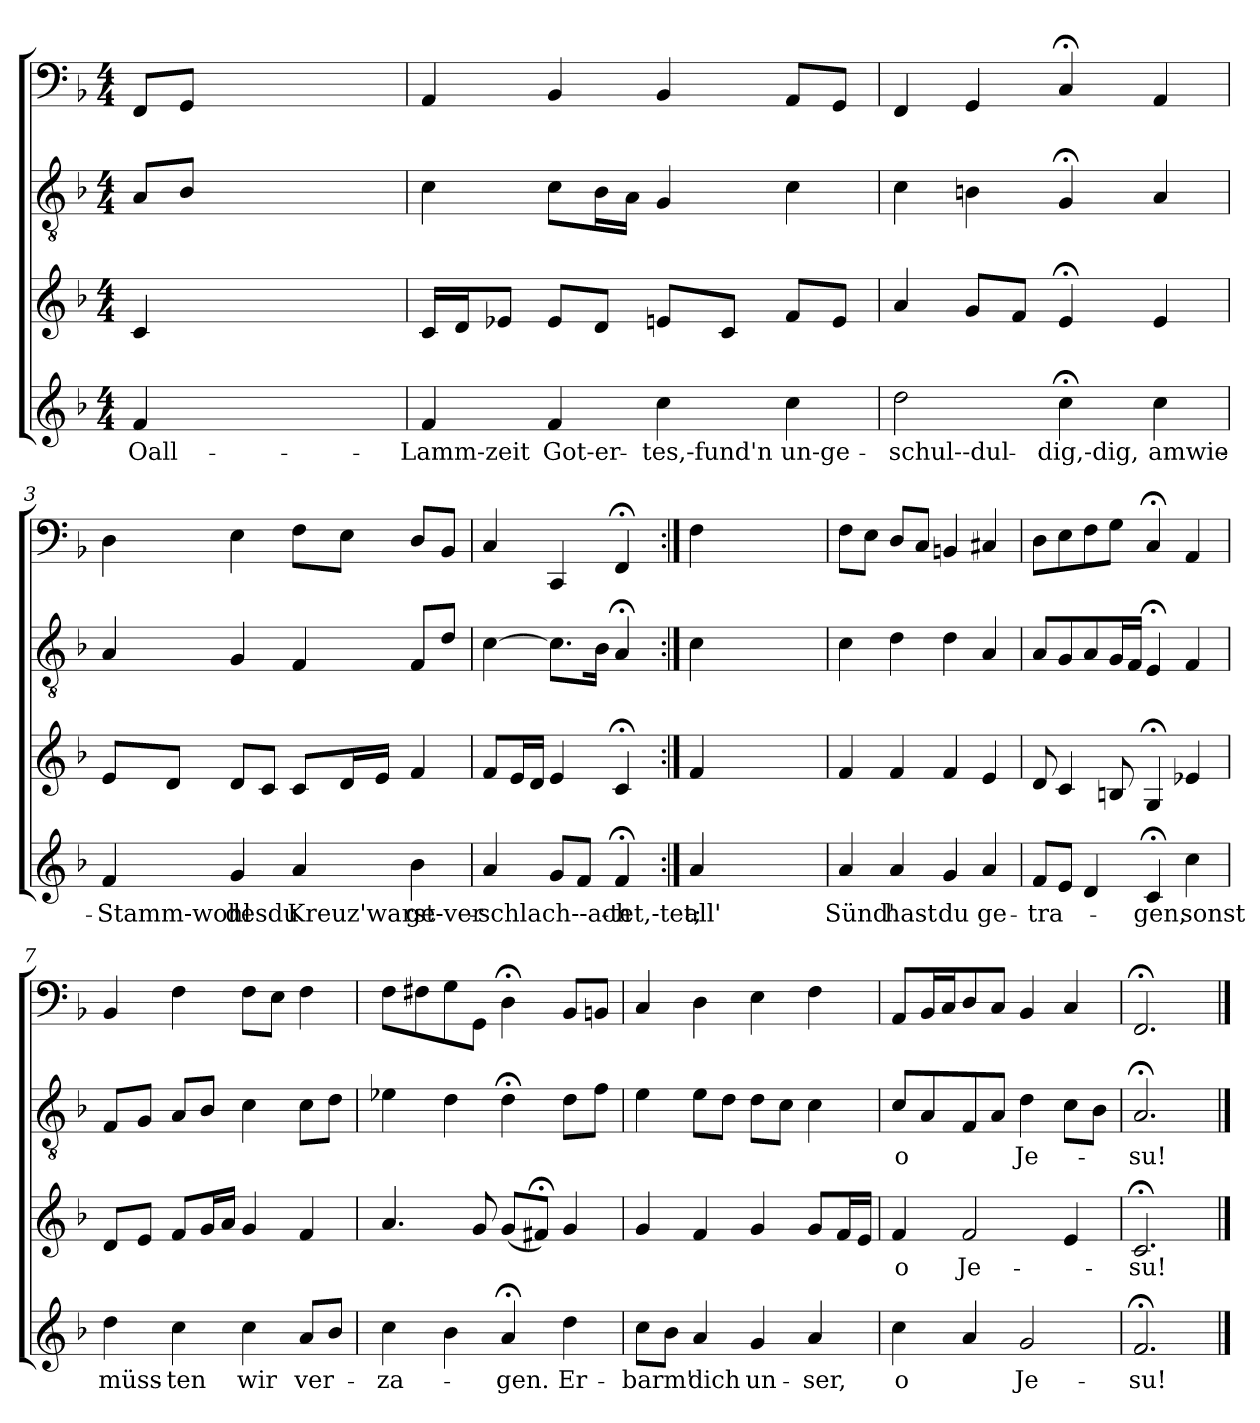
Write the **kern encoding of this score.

**kern	**text	**kern	**text	**kern	**text	**kern
*part4	*part4	*part3	*part3	*part2	*part2	*part1
*staff4	*staff4	*staff3	*staff3	*staff2	*staff2	*staff1
*clefG2	*	*clefG2	*	*clefGv2	*	*clefF4
*k[b-]	*	*k[b-]	*	*k[b-]	*	*k[b-]
*F:	*	*F:	*	*F:	*	*F:
*M4/4	*	*M4/4	*	*M4/4	*	*M4/4
=	=	=	=	=	=	=
4f/	Oall-	4c/	.	8A/L	.	8FF/L
.	.	.	.	8B-/J	.	8GG/J
2ryy	.	2ryy	.	2ryy	.	2ryy
4ryy	.	4ryy	.	4ryy	.	4ryy
=1	=1	=1	=1	=1	=1	=1
4f/	Lamm-zeit	16c/LL	.	4c\	.	4AA/
.	.	16d/J	.	.	.	.
.	.	8e-X/J	.	.	.	.
4f/	Got-er-	8e-/L	.	8c\L	.	4BB-/
.	.	8d/J	.	16B-\L	.	.
.	.	.	.	16A\JJ	.	.
4cc\	-tes,-fund'n	8en/L	.	4G/	.	4BB-/
.	.	8c/J	.	.	.	.
4cc\	un-ge-	8f/L	.	4c\	.	8AA/L
.	.	8e/J	.	.	.	8GG/J
=2	=2	=2	=2	=2	=2	=2
2dd\	-schul--dul-	4a/	.	4c\	.	4FF/
.	.	8g/L	.	4Bn\	.	4GG/
.	.	8f/J	.	.	.	.
4cc;<\	-dig,-dig,	4e;</	.	4G;</	.	4C;</
4cc\	amwie-	4e/	.	4A/	.	4AA/
=3	=3	=3	=3	=3	=3	=3
4f/	Stamm-wohl	8e/L	.	4A/	.	4D\
.	.	8d/J	.	.	.	.
4g/	desdu	8d/L	.	4G/	.	4E\
.	.	8c/J	.	.	.	.
4a/	Kreuz'warst	8c/L	.	4F/	.	8F\L
.	.	16d/L	.	.	.	8E\J
.	.	16e/JJ	.	.	.	.
4b-\	ge-ver-	4f/	.	8F/L	.	8D/L
.	.	.	.	8d/J	.	8BB-/J
=4	=4	=4	=4	=4	=4	=4
4a/	-schlach--ach-	8f/L	.	[4c\	.	4C/
.	.	16e/L	.	.	.	.
.	.	16d/JJ	.	.	.	.
8g/L	.	4e/	.	8.c\L]	.	4CC/
8f/J	.	.	.	.	.	.
.	.	.	.	16B-\Jk	.	.
4f;</	-tet,-tet;	4c;</	.	4A;</	.	4FF;</
=:|!	=:|!	=:|!	=:|!	=:|!	=:|!	=:|!
4a/	all'	4f/	.	4c\	.	4F\
2ryy	.	2ryy	.	2ryy	.	2ryy
4ryy	.	4ryy	.	4ryy	.	4ryy
=5	=5	=5	=5	=5	=5	=5
4a/	Sünd'	4f/	.	4c\	.	8F\L
.	.	.	.	.	.	8E\J
4a/	hast	4f/	.	4d\	.	8D/L
.	.	.	.	.	.	8C/J
4g/	du	4f/	.	4d\	.	4BBn/
4a/	ge-	4e/	.	4A/	.	4C#X/
=6	=6	=6	=6	=6	=6	=6
8f/L	-tra-	8d/	.	8A/L	.	8D\L
8e/J	.	4c/	.	8G/	.	8E\
4d/	.	.	.	8A/	.	8F\
.	.	8Bn/	.	16G/L	.	8G\J
.	.	.	.	16F/JJ	.	.
4c;</	-gen,	4G;</	.	4E;</	.	4C;</
4cc\	sonst	4e-X/	.	4F/	.	4AA/
=7	=7	=7	=7	=7	=7	=7
4dd\	müss-	8d/L	.	8F/L	.	4BB-/
.	.	8e/J	.	8G/J	.	.
4cc\	-ten	8f/L	.	8A/L	.	4F\
.	.	16g/L	.	8B-/J	.	.
.	.	16a/JJ	.	.	.	.
4cc\	wir	4g/	.	4c\	.	8F\L
.	.	.	.	.	.	8E\J
8a/L	ver-	4f/	.	8c\L	.	4F\
8b-/J	.	.	.	8d\J	.	.
=8	=8	=8	=8	=8	=8	=8
4cc\	-za-	4.a/	.	4e-X\	.	8F\L
.	.	.	.	.	.	8F#X\
4b-\	.	.	.	4d\	.	8G\
.	.	8g/	.	.	.	8GG\J
4a;</	-gen.	(8g/L	.	4d;<\	.	4D;<\
.	.	8f#X;</J)	.	.	.	.
4dd\	Er-	4g/	.	8d\L	.	8BB-/L
.	.	.	.	8f\J	.	8BBn/J
=9	=9	=9	=9	=9	=9	=9
8cc\L	-barm'	4g/	.	4e\	.	4C/
8b-\J	.	.	.	.	.	.
4a/	dich	4f/	.	8e\L	.	4D\
.	.	.	.	8d\J	.	.
4g/	un-	4g/	.	8d\L	.	4E\
.	.	.	.	8c\J	.	.
4a/	-ser,	8g/L	.	4c\	.	4F\
.	.	16f/L	.	.	.	.
.	.	16e/JJ	.	.	.	.
=10	=10	=10	=10	=10	=10	=10
4cc\	o	4f/	o	8c/L	o	8AA/L
.	.	.	.	8A/	.	16BB-/L
.	.	.	.	.	.	16C/J
4a/	.	2f/	Je-	8F/	.	8D/
.	.	.	.	8A/J	.	8C/J
2g/	Je-	.	.	4d\	Je-	4BB-/
.	.	4e/	.	8c\L	.	4C/
.	.	.	.	8B-\J	.	.
=11	=11	=11	=11	=11	=11	=11
2.f;</	-su!	2.c;</	-su!	2.A;</	-su!	2.FF;</
==	==	==	==	==	==	==
*-	*-	*-	*-	*-	*-	*-
